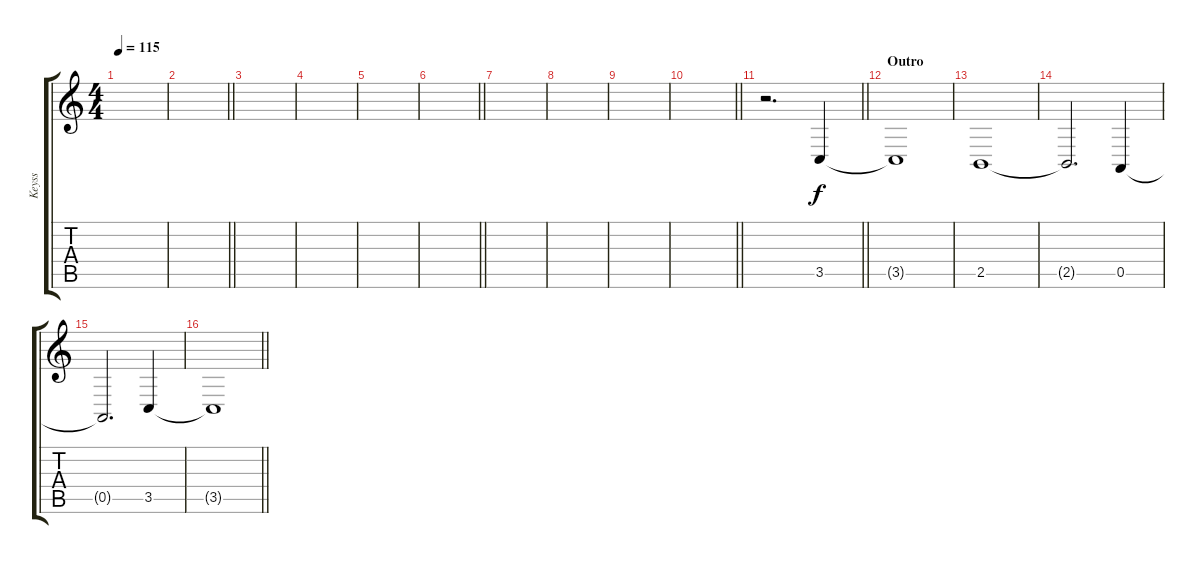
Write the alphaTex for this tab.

\track ("Keyss" "Keyss") {instrument pad2warm}
\staff {score tabs}
\tuning (E4 B3 G3 D3 A2 E2) {hide}
\ts (4 4)
\tempo 115
\clef g2
\ks c
|
\barLineRight lightlight
|
|
|
|
\barLineRight lightlight
|
|
|
|
\barLineRight lightlight
|
\barLineRight lightlight
r.2{d} 3.5.4 |
\section ("" "Outro")
3.5{t}.1 |
2.5.1 |
2.5{t}.2{d} 0.5.4 |
0.5{t}.2{d} 3.5.4 |
\barLineRight lightlight
3.5{t}.1
